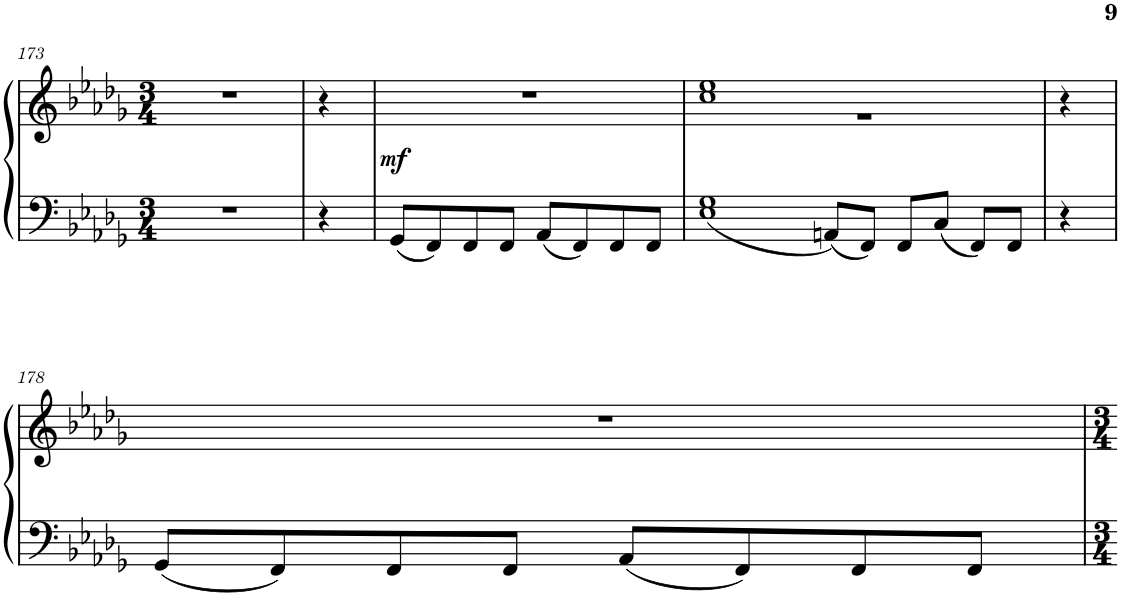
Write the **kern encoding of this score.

**kern	**kern	**dynam
*part1	*part1	*part1
*staff2	*staff1	*staff1/2
*I"Piano	*	*
*I'Pno	*	*
!!LO:PB:g=z
*clefF4	*clefG2	*
*k[b-e-a-d-g-]	*k[b-e-a-d-g-]	*
*M3/4	*M3/4	*
=173	=173	=173
2.r	2.r	.
=174	=174	=174
4r	4r	.
4r	4ryy	.
=175	=175	=175
!	!	!LO:DY:a=2
8GG-/L	2.r	mf
8FF/	.	.
8FF/	.	.
8FF/J	.	.
8AA-/L	.	.
8FF/	.	.
8FF/	4ryy	.
8FF/J	.	.
=176	=176	=176
*	*^	*
[2.E- [2.G-	[2.cc [2.ee-	2.r	.
4ryy	4ryy	1ryy	.
8AAn/L	2.ryy	.	.
8FF/J	.	.	.
8FF/L	.	.	.
8C/J	.	.	.
8FF/L	.	.	.
8FF/J	.	.	.
*	*v	*v	*
=177	=177	=177
4r	4r	.
4E-] 4G-]	4cc] 4ee-]	.
2.ryy	2.r	.
!!LO:LB:g=z
=178	=178	=178
8GG-/L	2.r	.
8FF/	.	.
8FF/	.	.
8FF/J	.	.
8AA-/L	.	.
8FF/	.	.
8FF/	4r	.
8FF/J	.	.
=	=	=
*-	*-	*-
